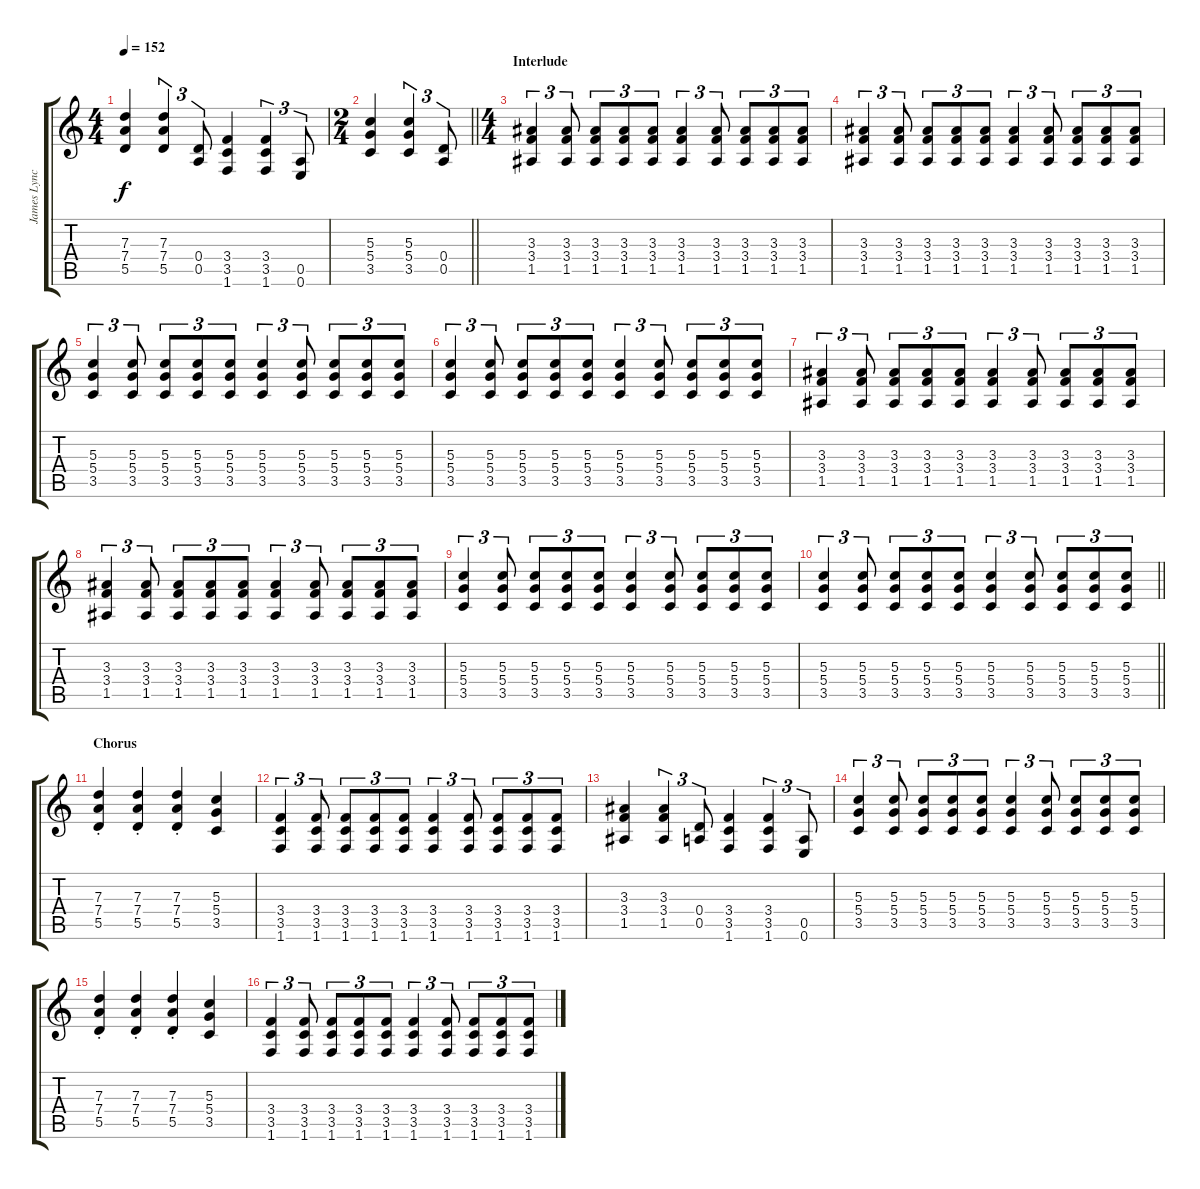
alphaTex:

\track ("James Lynch (Guitar Left)" "James Lync") {instrument distortionguitar}
\staff {score tabs}
\tuning (E4 B3 G3 D3 A2 E2) {hide}
\ts (4 4)
\tempo 152
\clef g2
\ks c
(7.3 7.4 5.5).4{dy f} (7.3 7.4 5.5).4{tu (3 2)} (0.4 0.5).8{tu (3 2)} (3.4 3.5 1.6).4 (3.4 3.5 1.6).4{tu (3 2)} (0.5 0.6).8{tu (3 2)} |
\ts (2 4)
\barLineRight lightlight
(5.3 5.4 3.5).4 (5.3 5.4 3.5).4{tu (3 2)} (0.4 0.5).8{tu (3 2)} |
\ts (4 4)
\section ("" "Interlude")
(3.3 3.4 1.5).4{tu (3 2)} (3.3 3.4 1.5).8{tu (3 2)} (3.3 3.4 1.5).8{tu (3 2)} (3.3 3.4 1.5).8{tu (3 2)} (3.3 3.4 1.5).8{tu (3 2)} (3.3 3.4 1.5).4{tu (3 2)} (3.3 3.4 1.5).8{tu (3 2)} (3.3 3.4 1.5).8{tu (3 2)} (3.3 3.4 1.5).8{tu (3 2)} (3.3 3.4 1.5).8{tu (3 2)} |
(3.3 3.4 1.5).4{tu (3 2)} (3.3 3.4 1.5).8{tu (3 2)} (3.3 3.4 1.5).8{tu (3 2)} (3.3 3.4 1.5).8{tu (3 2)} (3.3 3.4 1.5).8{tu (3 2)} (3.3 3.4 1.5).4{tu (3 2)} (3.3 3.4 1.5).8{tu (3 2)} (3.3 3.4 1.5).8{tu (3 2)} (3.3 3.4 1.5).8{tu (3 2)} (3.3 3.4 1.5).8{tu (3 2)} |
(5.3 5.4 3.5).4{tu (3 2)} (5.3 5.4 3.5).8{tu (3 2)} (5.3 5.4 3.5).8{tu (3 2)} (5.3 5.4 3.5).8{tu (3 2)} (5.3 5.4 3.5).8{tu (3 2)} (5.3 5.4 3.5).4{tu (3 2)} (5.3 5.4 3.5).8{tu (3 2)} (5.3 5.4 3.5).8{tu (3 2)} (5.3 5.4 3.5).8{tu (3 2)} (5.3 5.4 3.5).8{tu (3 2)} |
(5.3 5.4 3.5).4{tu (3 2)} (5.3 5.4 3.5).8{tu (3 2)} (5.3 5.4 3.5).8{tu (3 2)} (5.3 5.4 3.5).8{tu (3 2)} (5.3 5.4 3.5).8{tu (3 2)} (5.3 5.4 3.5).4{tu (3 2)} (5.3 5.4 3.5).8{tu (3 2)} (5.3 5.4 3.5).8{tu (3 2)} (5.3 5.4 3.5).8{tu (3 2)} (5.3 5.4 3.5).8{tu (3 2)} |
(3.3 3.4 1.5).4{tu (3 2)} (3.3 3.4 1.5).8{tu (3 2)} (3.3 3.4 1.5).8{tu (3 2)} (3.3 3.4 1.5).8{tu (3 2)} (3.3 3.4 1.5).8{tu (3 2)} (3.3 3.4 1.5).4{tu (3 2)} (3.3 3.4 1.5).8{tu (3 2)} (3.3 3.4 1.5).8{tu (3 2)} (3.3 3.4 1.5).8{tu (3 2)} (3.3 3.4 1.5).8{tu (3 2)} |
(3.3 3.4 1.5).4{tu (3 2)} (3.3 3.4 1.5).8{tu (3 2)} (3.3 3.4 1.5).8{tu (3 2)} (3.3 3.4 1.5).8{tu (3 2)} (3.3 3.4 1.5).8{tu (3 2)} (3.3 3.4 1.5).4{tu (3 2)} (3.3 3.4 1.5).8{tu (3 2)} (3.3 3.4 1.5).8{tu (3 2)} (3.3 3.4 1.5).8{tu (3 2)} (3.3 3.4 1.5).8{tu (3 2)} |
(5.3 5.4 3.5).4{tu (3 2)} (5.3 5.4 3.5).8{tu (3 2)} (5.3 5.4 3.5).8{tu (3 2)} (5.3 5.4 3.5).8{tu (3 2)} (5.3 5.4 3.5).8{tu (3 2)} (5.3 5.4 3.5).4{tu (3 2)} (5.3 5.4 3.5).8{tu (3 2)} (5.3 5.4 3.5).8{tu (3 2)} (5.3 5.4 3.5).8{tu (3 2)} (5.3 5.4 3.5).8{tu (3 2)} |
\barLineRight lightlight
(5.3 5.4 3.5).4{tu (3 2)} (5.3 5.4 3.5).8{tu (3 2)} (5.3 5.4 3.5).8{tu (3 2)} (5.3 5.4 3.5).8{tu (3 2)} (5.3 5.4 3.5).8{tu (3 2)} (5.3 5.4 3.5).4{tu (3 2)} (5.3 5.4 3.5).8{tu (3 2)} (5.3 5.4 3.5).8{tu (3 2)} (5.3 5.4 3.5).8{tu (3 2)} (5.3 5.4 3.5).8{tu (3 2)} |
\section ("" "Chorus")
(7.3{st} 7.4{st} 5.5{st}).4 (7.3{st} 7.4{st} 5.5{st}).4 (7.3{st} 7.4{st} 5.5{st}).4 (5.3 5.4 3.5).4 |
(3.4 3.5 1.6).4{tu (3 2)} (3.4 3.5 1.6).8{tu (3 2)} (3.4 3.5 1.6).8{tu (3 2)} (3.4 3.5 1.6).8{tu (3 2)} (3.4 3.5 1.6).8{tu (3 2)} (3.4 3.5 1.6).4{tu (3 2)} (3.4 3.5 1.6).8{tu (3 2)} (3.4 3.5 1.6).8{tu (3 2)} (3.4 3.5 1.6).8{tu (3 2)} (3.4 3.5 1.6).8{tu (3 2)} |
(3.3 3.4 1.5).4 (3.3 3.4 1.5).4{tu (3 2)} (0.4 0.5).8{tu (3 2)} (3.4 3.5 1.6).4 (3.4 3.5 1.6).4{tu (3 2)} (0.5 0.6).8{tu (3 2)} |
(5.3 5.4 3.5).4{tu (3 2)} (5.3 5.4 3.5).8{tu (3 2)} (5.3 5.4 3.5).8{tu (3 2)} (5.3 5.4 3.5).8{tu (3 2)} (5.3 5.4 3.5).8{tu (3 2)} (5.3 5.4 3.5).4{tu (3 2)} (5.3 5.4 3.5).8{tu (3 2)} (5.3 5.4 3.5).8{tu (3 2)} (5.3 5.4 3.5).8{tu (3 2)} (5.3 5.4 3.5).8{tu (3 2)} |
(7.3{st} 7.4{st} 5.5{st}).4 (7.3{st} 7.4{st} 5.5{st}).4 (7.3{st} 7.4{st} 5.5{st}).4 (5.3 5.4 3.5).4 |
(3.4 3.5 1.6).4{tu (3 2)} (3.4 3.5 1.6).8{tu (3 2)} (3.4 3.5 1.6).8{tu (3 2)} (3.4 3.5 1.6).8{tu (3 2)} (3.4 3.5 1.6).8{tu (3 2)} (3.4 3.5 1.6).4{tu (3 2)} (3.4 3.5 1.6).8{tu (3 2)} (3.4 3.5 1.6).8{tu (3 2)} (3.4 3.5 1.6).8{tu (3 2)} (3.4 3.5 1.6).8{tu (3 2)}
